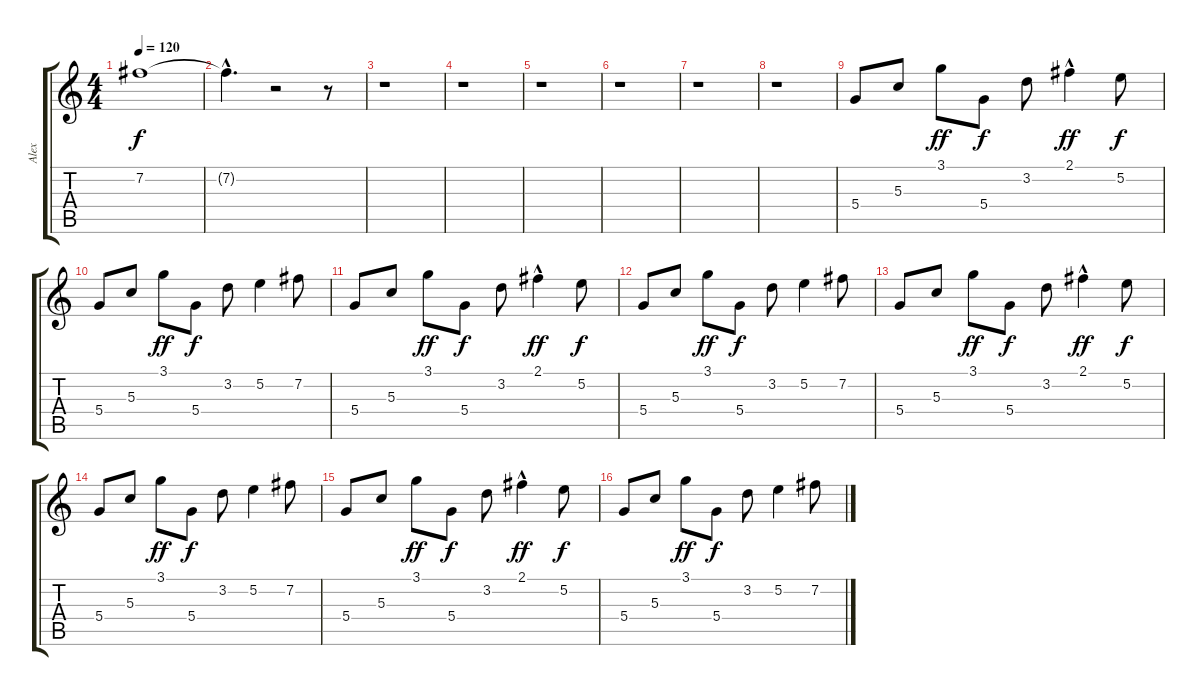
\track ("Alex" "Alex") {instrument overdrivenguitar}
\staff {score tabs}
\tuning (E4 B3 G3 D3 A2 E2) {hide}
\ts (4 4)
\tempo 120
\clef g2
\ks c
7.2{t}.1{dy f} |
7.2{hac t}.4{d} r.2 r.8 |
r.1 |
r.1 |
r.1 |
r.1 |
r.1 |
r.1 |
5.4.8 5.3.8 3.1.8{dy ff} 5.4.8{dy f} 3.2.8 2.1{hac}.4{dy ff} 5.2.8{dy f} |
5.4.8 5.3.8 3.1.8{dy ff} 5.4.8{dy f} 3.2.8 5.2.4 7.2.8 |
5.4.8 5.3.8 3.1.8{dy ff} 5.4.8{dy f} 3.2.8 2.1{hac}.4{dy ff} 5.2.8{dy f} |
5.4.8 5.3.8 3.1.8{dy ff} 5.4.8{dy f} 3.2.8 5.2.4 7.2.8 |
5.4.8 5.3.8 3.1.8{dy ff} 5.4.8{dy f} 3.2.8 2.1{hac}.4{dy ff} 5.2.8{dy f} |
5.4.8 5.3.8 3.1.8{dy ff} 5.4.8{dy f} 3.2.8 5.2.4 7.2.8 |
5.4.8 5.3.8 3.1.8{dy ff} 5.4.8{dy f} 3.2.8 2.1{hac}.4{dy ff} 5.2.8{dy f} |
5.4.8 5.3.8 3.1.8{dy ff} 5.4.8{dy f} 3.2.8 5.2.4 7.2.8
